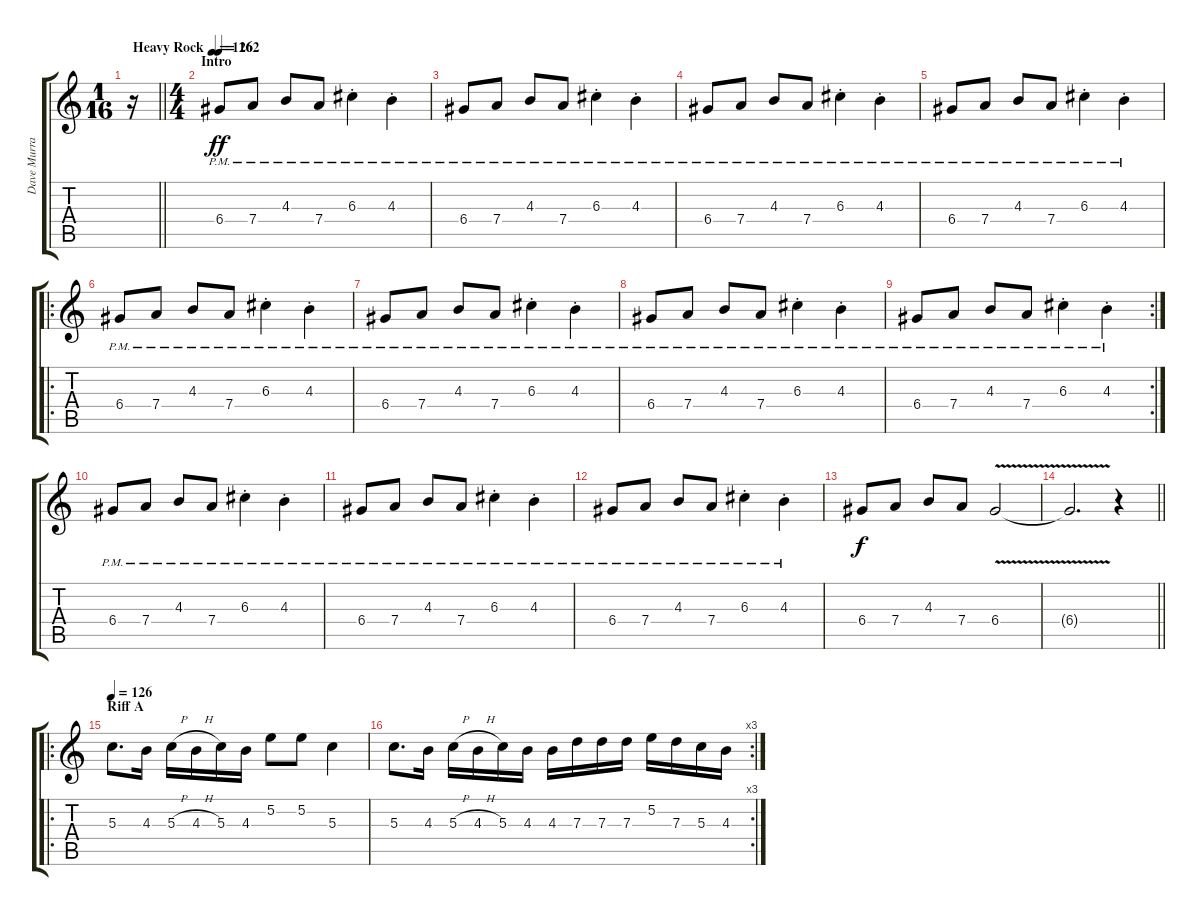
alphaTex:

\track ("Dave Murray" "Dave Murra") {instrument distortionguitar}
\staff {score tabs}
\tuning (E4 B3 G3 D3 A2 E2) {hide}
\ts (1 16)
\tempo (126 "Heavy Rock")
\clef g2
\barLineRight lightlight
\ks c
r.16{dy ff instrument distortionguitar} |
\ts (4 4)
\section ("" "Intro")
\tempo 162
6.4{pm}.8 7.4{pm}.8 4.3{pm}.8 7.4{pm}.8 6.3{pm st}.4 4.3{pm st}.4 |
6.4{pm}.8 7.4{pm}.8 4.3{pm}.8 7.4{pm}.8 6.3{pm st}.4 4.3{pm st}.4 |
6.4{pm}.8 7.4{pm}.8 4.3{pm}.8 7.4{pm}.8 6.3{pm st}.4 4.3{pm st}.4 |
6.4{pm}.8 7.4{pm}.8 4.3{pm}.8 7.4{pm}.8 6.3{pm st}.4 4.3{pm st}.4 |
\ro
6.4{pm}.8 7.4{pm}.8 4.3{pm}.8 7.4{pm}.8 6.3{pm st}.4 4.3{pm st}.4 |
6.4{pm}.8 7.4{pm}.8 4.3{pm}.8 7.4{pm}.8 6.3{pm st}.4 4.3{pm st}.4 |
6.4{pm}.8 7.4{pm}.8 4.3{pm}.8 7.4{pm}.8 6.3{pm st}.4 4.3{pm st}.4 |
\rc 2
6.4{pm}.8 7.4{pm}.8 4.3{pm}.8 7.4{pm}.8 6.3{pm st}.4 4.3{pm st}.4 |
6.4{pm}.8 7.4{pm}.8 4.3{pm}.8 7.4{pm}.8 6.3{pm st}.4 4.3{pm st}.4 |
6.4{pm}.8 7.4{pm}.8 4.3{pm}.8 7.4{pm}.8 6.3{pm st}.4 4.3{pm st}.4 |
6.4{pm}.8 7.4{pm}.8 4.3{pm}.8 7.4{pm}.8 6.3{pm st}.4 4.3{pm st}.4 |
6.4.8{dy f} 7.4.8 4.3.8 7.4.8 6.4{v}.2 |
\barLineRight lightlight
6.4{t}.2{d} r.4 |
\ro
\section ("" "Riff A")
\tempo 126
5.3.8{d} 4.3.16 5.3{h}.16 4.3{h}.16 5.3.16 4.3.16 5.2.8 5.2.8 5.3.4 |
\rc 3
5.3.8{d} 4.3.16 5.3{h}.16 4.3{h}.16 5.3.16 4.3.16 4.3.16 7.3.16 7.3.16 7.3.16 5.2.16 7.3.16 5.3.16 4.3.16
